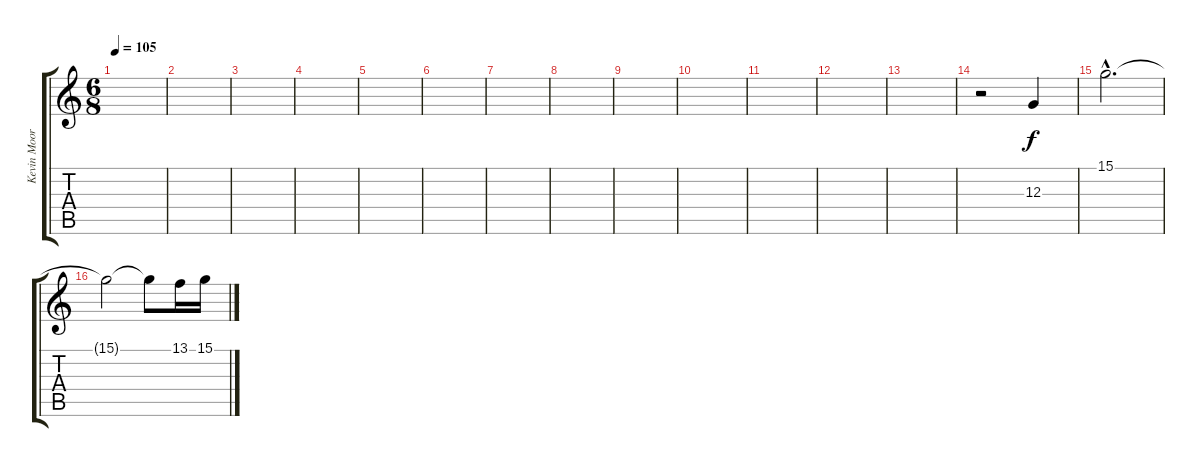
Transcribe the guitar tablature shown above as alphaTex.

\track ("Kevin Moore" "Kevin Moor") {instrument lead2sawtooth}
\staff {score tabs}
\tuning (E4 B3 G3 D3 A2 E2) {hide}
\ts (6 8)
\tempo 105
\clef g2
\ks c
|
|
|
|
|
|
|
|
|
|
|
|
|
r.2{volume 16 instrument lead2sawtooth} 12.3.4 |
15.1{hac}.2{d} |
15.1{t}.2 15.1{t}.8 13.1.16 15.1.16
